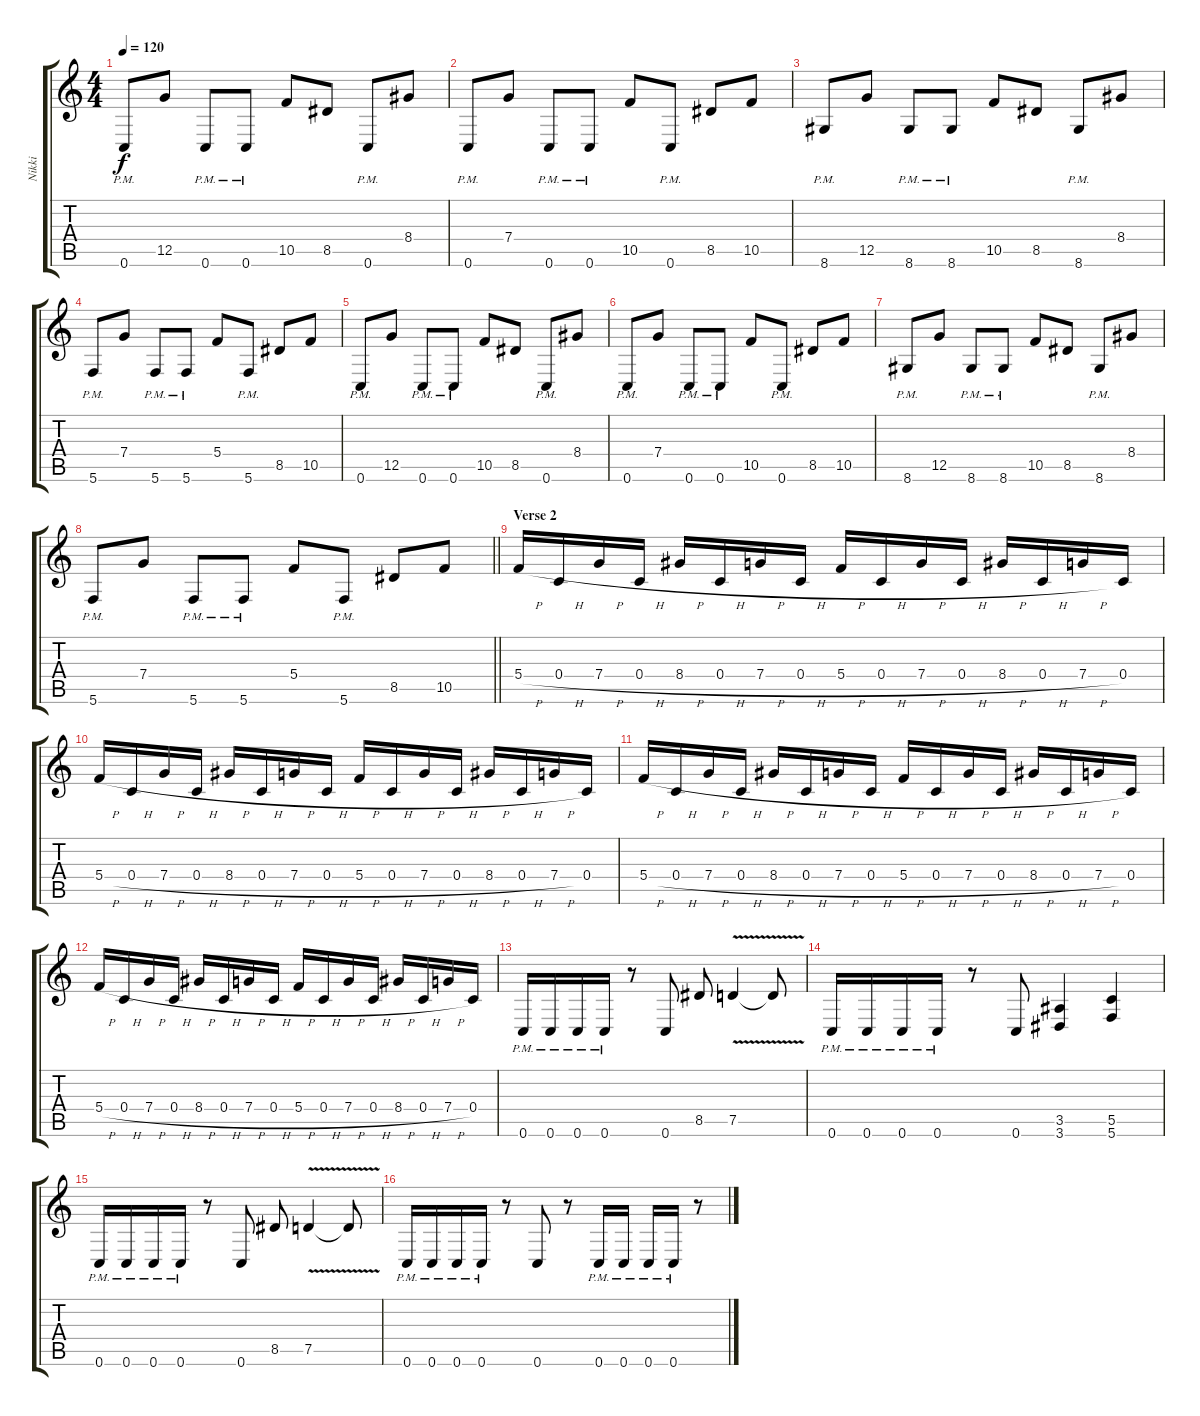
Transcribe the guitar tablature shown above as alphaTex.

\track ("Nikki" "Nikki") {instrument distortionguitar}
\staff {score tabs}
\tuning (D4 A3 F3 C3 G2 C2) {hide}
\ts (4 4)
\tempo 120
\clef g2
\ks c
0.6{pm}.8{dy f} 12.5.8 0.6{pm}.8 0.6{pm}.8 10.5.8 8.5.8 0.6{pm}.8 8.4.8 |
0.6{pm}.8 7.4.8 0.6{pm}.8 0.6{pm}.8 10.5.8 0.6{pm}.8 8.5.8 10.5.8 |
8.6{pm}.8 12.5.8 8.6{pm}.8 8.6{pm}.8 10.5.8 8.5.8 8.6{pm}.8 8.4.8 |
5.6{pm}.8 7.4.8 5.6{pm}.8 5.6{pm}.8 5.4.8 5.6{pm}.8 8.5.8 10.5.8 |
0.6{pm}.8 12.5.8 0.6{pm}.8 0.6{pm}.8 10.5.8 8.5.8 0.6{pm}.8 8.4.8 |
0.6{pm}.8 7.4.8 0.6{pm}.8 0.6{pm}.8 10.5.8 0.6{pm}.8 8.5.8 10.5.8 |
8.6{pm}.8 12.5.8 8.6{pm}.8 8.6{pm}.8 10.5.8 8.5.8 8.6{pm}.8 8.4.8 |
\barLineRight lightlight
5.6{pm}.8 7.4.8 5.6{pm}.8 5.6{pm}.8 5.4.8 5.6{pm}.8 8.5.8 10.5.8 |
\section ("" "Verse 2")
5.4{h}.16 0.4{h}.16 7.4{h}.16 0.4{h}.16 8.4{h}.16 0.4{h}.16 7.4{h}.16 0.4{h}.16 5.4{h}.16 0.4{h}.16 7.4{h}.16 0.4{h}.16 8.4{h}.16 0.4{h}.16 7.4{h}.16 0.4.16 |
5.4{h}.16 0.4{h}.16 7.4{h}.16 0.4{h}.16 8.4{h}.16 0.4{h}.16 7.4{h}.16 0.4{h}.16 5.4{h}.16 0.4{h}.16 7.4{h}.16 0.4{h}.16 8.4{h}.16 0.4{h}.16 7.4{h}.16 0.4.16 |
5.4{h}.16 0.4{h}.16 7.4{h}.16 0.4{h}.16 8.4{h}.16 0.4{h}.16 7.4{h}.16 0.4{h}.16 5.4{h}.16 0.4{h}.16 7.4{h}.16 0.4{h}.16 8.4{h}.16 0.4{h}.16 7.4{h}.16 0.4.16 |
5.4{h}.16 0.4{h}.16 7.4{h}.16 0.4{h}.16 8.4{h}.16 0.4{h}.16 7.4{h}.16 0.4{h}.16 5.4{h}.16 0.4{h}.16 7.4{h}.16 0.4{h}.16 8.4{h}.16 0.4{h}.16 7.4{h}.16 0.4.16 |
0.6{pm}.16 0.6{pm}.16 0.6{pm}.16 0.6{pm}.16 r.8 0.6.8 8.5.8 7.5{v}.4 7.5{t}.8 |
0.6{pm}.16 0.6{pm}.16 0.6{pm}.16 0.6{pm}.16 r.8 0.6.8 (3.5 3.6).4 (5.5 5.6).4 |
0.6{pm}.16 0.6{pm}.16 0.6{pm}.16 0.6{pm}.16 r.8 0.6.8 8.5.8 7.5{v}.4 7.5{t}.8 |
0.6{pm}.16 0.6{pm}.16 0.6{pm}.16 0.6{pm}.16 r.8 0.6.8 r.8 0.6{pm}.16 0.6{pm}.16 0.6{pm}.16 0.6{pm}.16 r.8
